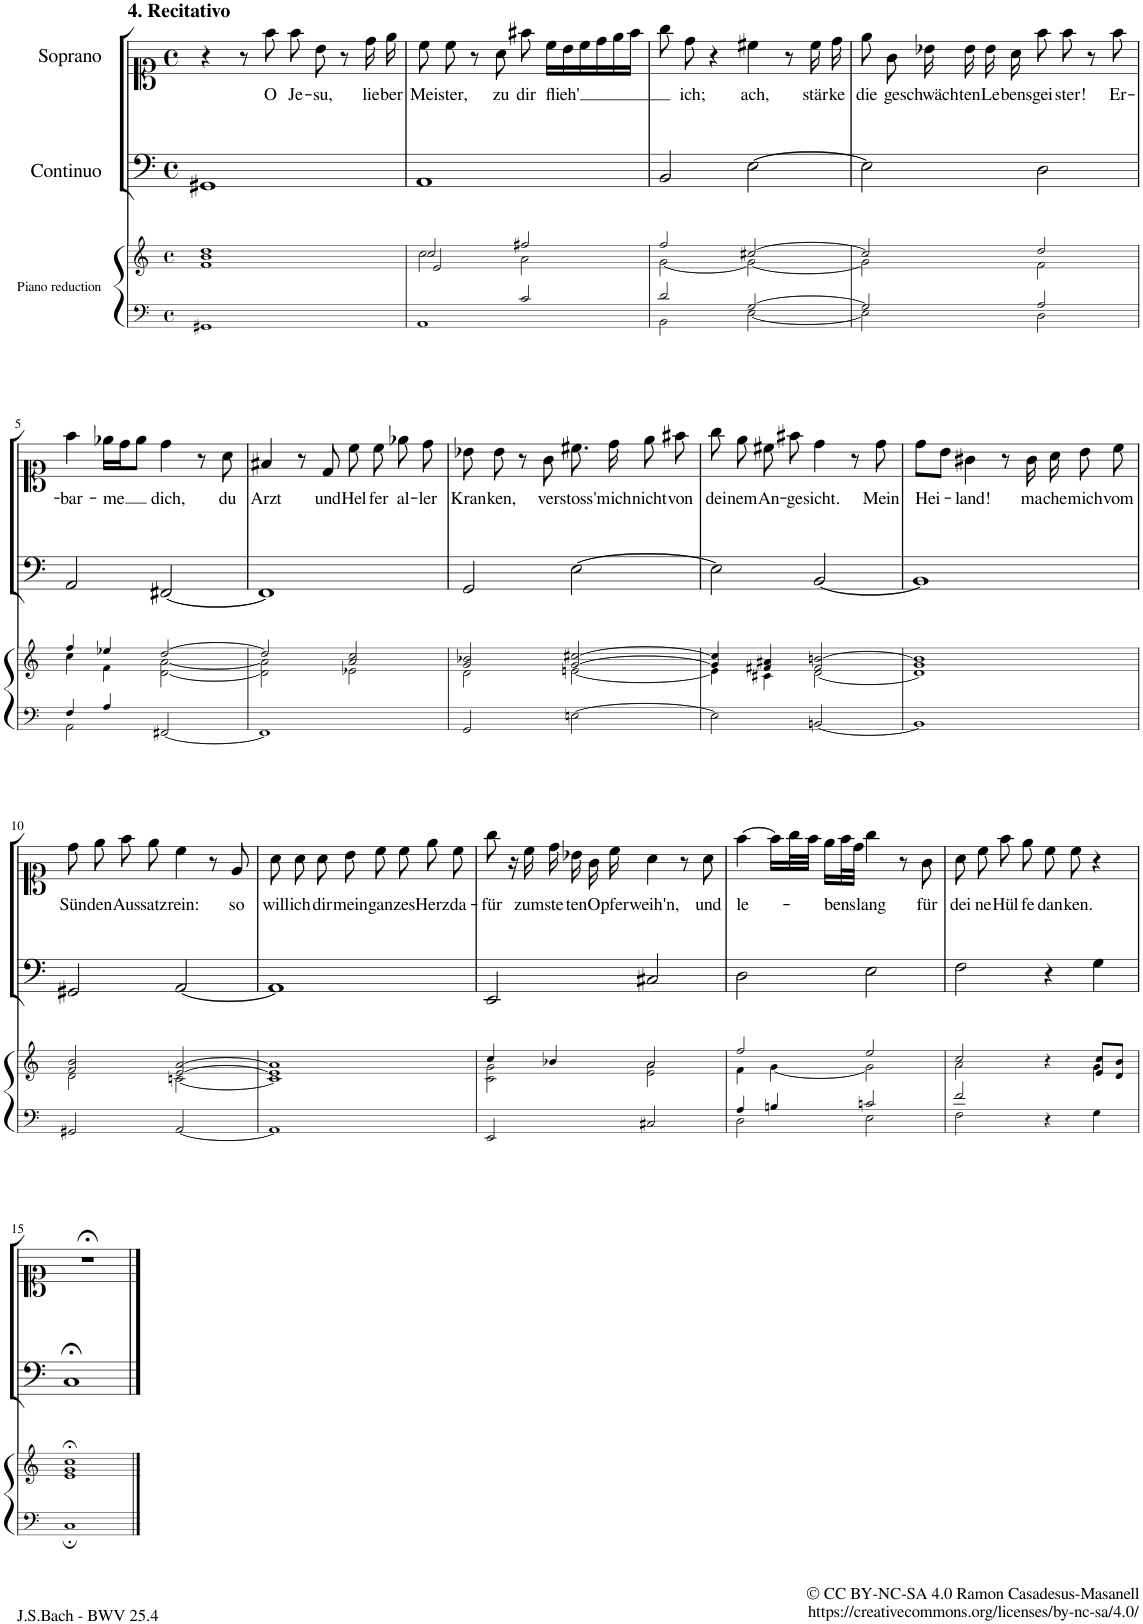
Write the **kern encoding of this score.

**kern	**kern	**kern	**kern	**text
*part3	*part3	*part2	*part1	*part1
*staff4	*staff3	*staff2	*staff1	*staff1
*I"Piano reduction	*	*I"Continuo	*I"Soprano	*
*I'Pno	*	*	*	*
*stria5	*stria5	*	*	*
*clefF4	*clefG2	*clefF4	*clefC1	*
*k[]	*k[]	*k[]	*k[]	*
*M4/4	*M4/4	*M4/4	*M4/4	*
*met(c)	*met(c)	*met(c)	*met(c)	*
=1	=1	=1	=1	=1
!	!	!	!LO:TX:a:B:t=4. Recitativo	!
1GG#X	1f 1b 1dd	1GG#X	4r	.
.	.	.	8r	.
!	!	!	!	!LO:LY:b
.	.	.	8ff\	O
!	!	!	!	!LO:LY:b
.	.	.	8ff\	Je-
!	!	!	!	!LO:LY:b
.	.	.	8b\	-su,
.	.	.	8r	.
!	!	!	!	!LO:LY:b
.	.	.	16dd\	lie-
!	!	!	!	!LO:LY:b
.	.	.	16ee\	-ber
=2	=2	=2	=2	=2
*^	*^	*	*	*
*	*	*	*^	*	*	*
!	!	!	!	!	!	!	!LO:LY:b
2ryy	1AA	2cc/	2cc\	2e/	1AA	8cc\	Mei-
!	!	!	!	!	!	!	!LO:LY:b
.	.	.	.	.	.	8cc\	-ster,
.	.	.	.	.	.	8r	.
!	!	!	!	!	!	!	!LO:LY:b
.	.	.	.	.	.	8a\	zu
!	!	!	!	!	!	!	!LO:LY:b
2c/	.	2ff#X/	2a\	2ryy	.	8ff#X\	dir
!	!	!	!	!	!	!	!LO:LY:b
.	.	.	.	.	.	16cc\LL	flieh'
.	.	.	.	.	.	16b\	.
.	.	.	.	.	.	16cc\	.
.	.	.	.	.	.	16dd\	.
.	.	.	.	.	.	16ee\	.
.	.	.	.	.	.	16ff#\JJ	.
*	*	*	*v	*v	*	*	*
=3	=3	=3	=3	=3	=3	=3
2d/	2BB\	2ff/	[2g\	2BB/	8gg\	.
!	!	!	!	!	!	!LO:LY:b
.	.	.	.	.	8dd\	ich;
.	.	.	.	.	4r	.
!	!	!	!	!	!	!LO:LY:b
[2G/	[2E\	[2cc#X/	2g\_	[2E\	4cc#X\	ach,
.	.	.	.	.	8r	.
!	!	!	!	!	!	!LO:LY:b
.	.	.	.	.	16cc#\	stär-
!	!	!	!	!	!	!LO:LY:b
.	.	.	.	.	16dd\	-ke
=4	=4	=4	=4	=4	=4	=4
!	!	!	!	!	!	!LO:LY:b
2G/]	2E\]	2cc#/]	2g\]	2E\]	8ee\	die
!	!	!	!	!	!	!LO:LY:b
.	.	.	.	.	8g\	ge-
!	!	!	!	!	!	!LO:LY:b
.	.	.	.	.	16b-X\	-schwäch-
!	!	!	!	!	!	!LO:LY:b
.	.	.	.	.	16b-\	-ten
!	!	!	!	!	!	!LO:LY:b
.	.	.	.	.	16b-\	Le-
!	!	!	!	!	!	!LO:LY:b
.	.	.	.	.	16a\	-bens-
!	!	!	!	!	!	!LO:LY:b
2A/	2D\	2dd/	2f\	2D\	8ff\	-gei-
!	!	!	!	!	!	!LO:LY:b
.	.	.	.	.	8ff\	-ster!
.	.	.	.	.	8r	.
!	!	!	!	!	!	!LO:LY:b
.	.	.	.	.	8ff\	Er-
!!LO:LB:g=z
=5	=5	=5	=5	=5	=5	=5
!	!	!	!	!	!	!LO:LY:b
4F/	2AA\	4ff/	4cc\	2AA/	4ff\	-bar-
!	!	!	!	!	!	!LO:LY:b
4A/	.	4ee-X/	4f\	.	16ee-X\LL	-me
.	.	.	.	.	16dd\J	.
.	.	.	.	.	8ee-\J	.
!	!	!	!	!	!	!LO:LY:b
[<2FF#X/	2ryy	[2dd/	[2d\ [2a\	[2FF#X/	4dd\	dich,
.	.	.	.	.	8r	.
!	!	!	!	!	!	!LO:LY:b
.	.	.	.	.	8a\	du
*v	*v	*	*	*	*	*
=6	=6	=6	=6	=6	=6
!	!	!	!	!	!LO:LY:b
1FF#]	2dd/]	2d\] 2a\]	1FF#]	4f#X/	Arzt
.	.	.	.	8r	.
!	!	!	!	!	!LO:LY:b
.	.	.	.	8d/	und
!	!	!	!	!	!LO:LY:b
.	2a/ 2cc/	2e-X\	.	8cc\	Hel-
!	!	!	!	!	!LO:LY:b
.	.	.	.	8cc\	-fer
!	!	!	!	!	!LO:LY:b
.	.	.	.	8ee-X\	al-
!	!	!	!	!	!LO:LY:b
.	.	.	.	8dd\	-ler
=7	=7	=7	=7	=7	=7
!	!	!	!	!	!LO:LY:b
2GG/	2g/ 2b-X/	2d\	2GG/	8b-X\	Kran-
!	!	!	!	!	!LO:LY:b
.	.	.	.	8b-\	-ken,
.	.	.	.	8r	.
!	!	!	!	!	!LO:LY:b
.	.	.	.	8g\	ver-
!	!	!	!	!	!LO:LY:b
[2En\	[2g/ [2cc#X/	[2en\	[2E\	8.cc#X\	-stoss'
!	!	!	!	!	!LO:LY:b
.	.	.	.	16dd\	mich
!	!	!	!	!	!LO:LY:b
.	.	.	.	8ee\	nicht
!	!	!	!	!	!LO:LY:b
.	.	.	.	8ff#X\	von
=8	=8	=8	=8	=8	=8
!	!	!	!	!	!LO:LY:b
2E\]	4g/] 4cc#/]	4e\]	2E\]	8gg\	dei-
!	!	!	!	!	!LO:LY:b
.	.	.	.	8ee\	-nem
!	!	!	!	!	!LO:LY:b
.	4f#X/ 4a#X/	4c#X\	.	8cc#X\	An-
!	!	!	!	!	!LO:LY:b
.	.	.	.	8ff#X\	-ge-
!	!	!	!	!	!LO:LY:b
[2BBn/	2f#/ [2bn/	[2d\	[2BB/	4dd\	-sicht.
.	.	.	.	8r	.
!	!	!	!	!	!LO:LY:b
.	.	.	.	8dd\	Mein
=9	=9	=9	=9	=9	=9
!	!	!	!	!	!LO:LY:b
1BB]	1g 1b]	1d]	1BB]	8dd\L	Hei-
.	.	.	.	8b\J	.
!	!	!	!	!	!LO:LY:b
.	.	.	.	4g#X\	land!
.	.	.	.	8r	.
!	!	!	!	!	!LO:LY:b
.	.	.	.	16g#\	ma-
!	!	!	!	!	!LO:LY:b
.	.	.	.	16a\	-che
!	!	!	!	!	!LO:LY:b
.	.	.	.	8b\	mich
!	!	!	!	!	!LO:LY:b
.	.	.	.	8cc\	vom
!!LO:LB:g=z
=10	=10	=10	=10	=10	=10
!	!	!	!	!	!LO:LY:b
2GG#X/	2f/ 2b/	2d\	2GG#X/	8dd\	Sün-
!	!	!	!	!	!LO:LY:b
.	.	.	.	8ee\	-den-
!	!	!	!	!	!LO:LY:b
.	.	.	.	8ff\	-Aus-
!	!	!	!	!	!LO:LY:b
.	.	.	.	8ee\	-satz
!	!	!	!	!	!LO:LY:b
[2AA/	[2e/ [2a/	[2cn\	[2AA/	4cc\	rein:
.	.	.	.	8r	.
!	!	!	!	!	!LO:LY:b
.	.	.	.	8e/	so
=11	=11	=11	=11	=11	=11
!	!	!	!	!	!LO:LY:b
1AA]	1e] 1a]	1c]	1AA]	8a\	will
!	!	!	!	!	!LO:LY:b
.	.	.	.	8a\	ich
!	!	!	!	!	!LO:LY:b
.	.	.	.	8a\	dir
!	!	!	!	!	!LO:LY:b
.	.	.	.	8b\	mein
!	!	!	!	!	!LO:LY:b
.	.	.	.	8cc\	gan-
!	!	!	!	!	!LO:LY:b
.	.	.	.	8cc\	-zes
!	!	!	!	!	!LO:LY:b
.	.	.	.	8ee\	Herz
!	!	!	!	!	!LO:LY:b
.	.	.	.	8cc\	da-
=12	=12	=12	=12	=12	=12
!	!	!	!	!	!LO:LY:b
2EE/	4cc/	2c\ 2g\	2EE/	8gg\	-für
.	.	.	.	16r	.
!	!	!	!	!	!LO:LY:b
.	.	.	.	16cc\	zum
!	!	!	!	!	!LO:LY:b
.	4b-X/	.	.	16dd\	ste-
!	!	!	!	!	!LO:LY:b
.	.	.	.	16b-X\	-ten
!	!	!	!	!	!LO:LY:b
.	.	.	.	16g\	O-
!	!	!	!	!	!LO:LY:b
.	.	.	.	16cc\	-pfer
!	!	!	!	!	!LO:LY:b
2C#X/	2a/	2e\ 2a\	2C#X/	4a\	weih'n,
.	.	.	.	8r	.
!	!	!	!	!	!LO:LY:b
.	.	.	.	8a\	und
=13	=13	=13	=13	=13	=13
*^	*	*	*	*	*
!	!	!	!	!	!	!LO:LY:b
4A/	2D\	2ff/	4f\	2D\	[4ff\	le-
4Bn/	.	.	[4g\	.	16ff\LL]	.
.	.	.	.	.	32gg\L	.
.	.	.	.	.	32ff\JJJ	.
!	!	!	!	!	!	!LO:LY:b
.	.	.	.	.	16ee\LL	-bens-
.	.	.	.	.	32ff\L	.
.	.	.	.	.	32dd\JJJ	.
!	!	!	!	!	!	!LO:LY:b
2cn/	2E\	2ee/	2g\]	2E\	4gg\	lang
.	.	.	.	.	8r	.
!	!	!	!	!	!	!LO:LY:b
.	.	.	.	.	8g\	für
=14	=14	=14	=14	=14	=14	=14
!	!	!	!	!	!	!LO:LY:b
2f/	2F\	2cc/	2a\	2F\	8a\	dei-
!	!	!	!	!	!	!LO:LY:b
.	.	.	.	.	8cc\	-ne
!	!	!	!	!	!	!LO:LY:b
.	.	.	.	.	8ff\	Hül-
!	!	!	!	!	!	!LO:LY:b
.	.	.	.	.	8ee\	-fe
!	!	!	!	!	!	!LO:LY:b
4r	4ryy	4r	4ryy	4r	8cc\	dan-
!	!	!	!	!	!	!LO:LY:b
.	.	.	.	.	8cc\	-ken.
4ryy	4G\	8e/ 8cc/L	4g\	4G\	4r	.
.	.	8d/ 8b/J	.	.	.	.
*v	*v	*	*	*	*	*
*	*v	*v	*	*	*
!!LO:LB:g=z
=15	=15	=15	=15	=15
1C;	1e;< 1g;< 1cc;<	1C;<	1r;<	.
==	==	==	==	==
*-	*-	*-	*-	*-
